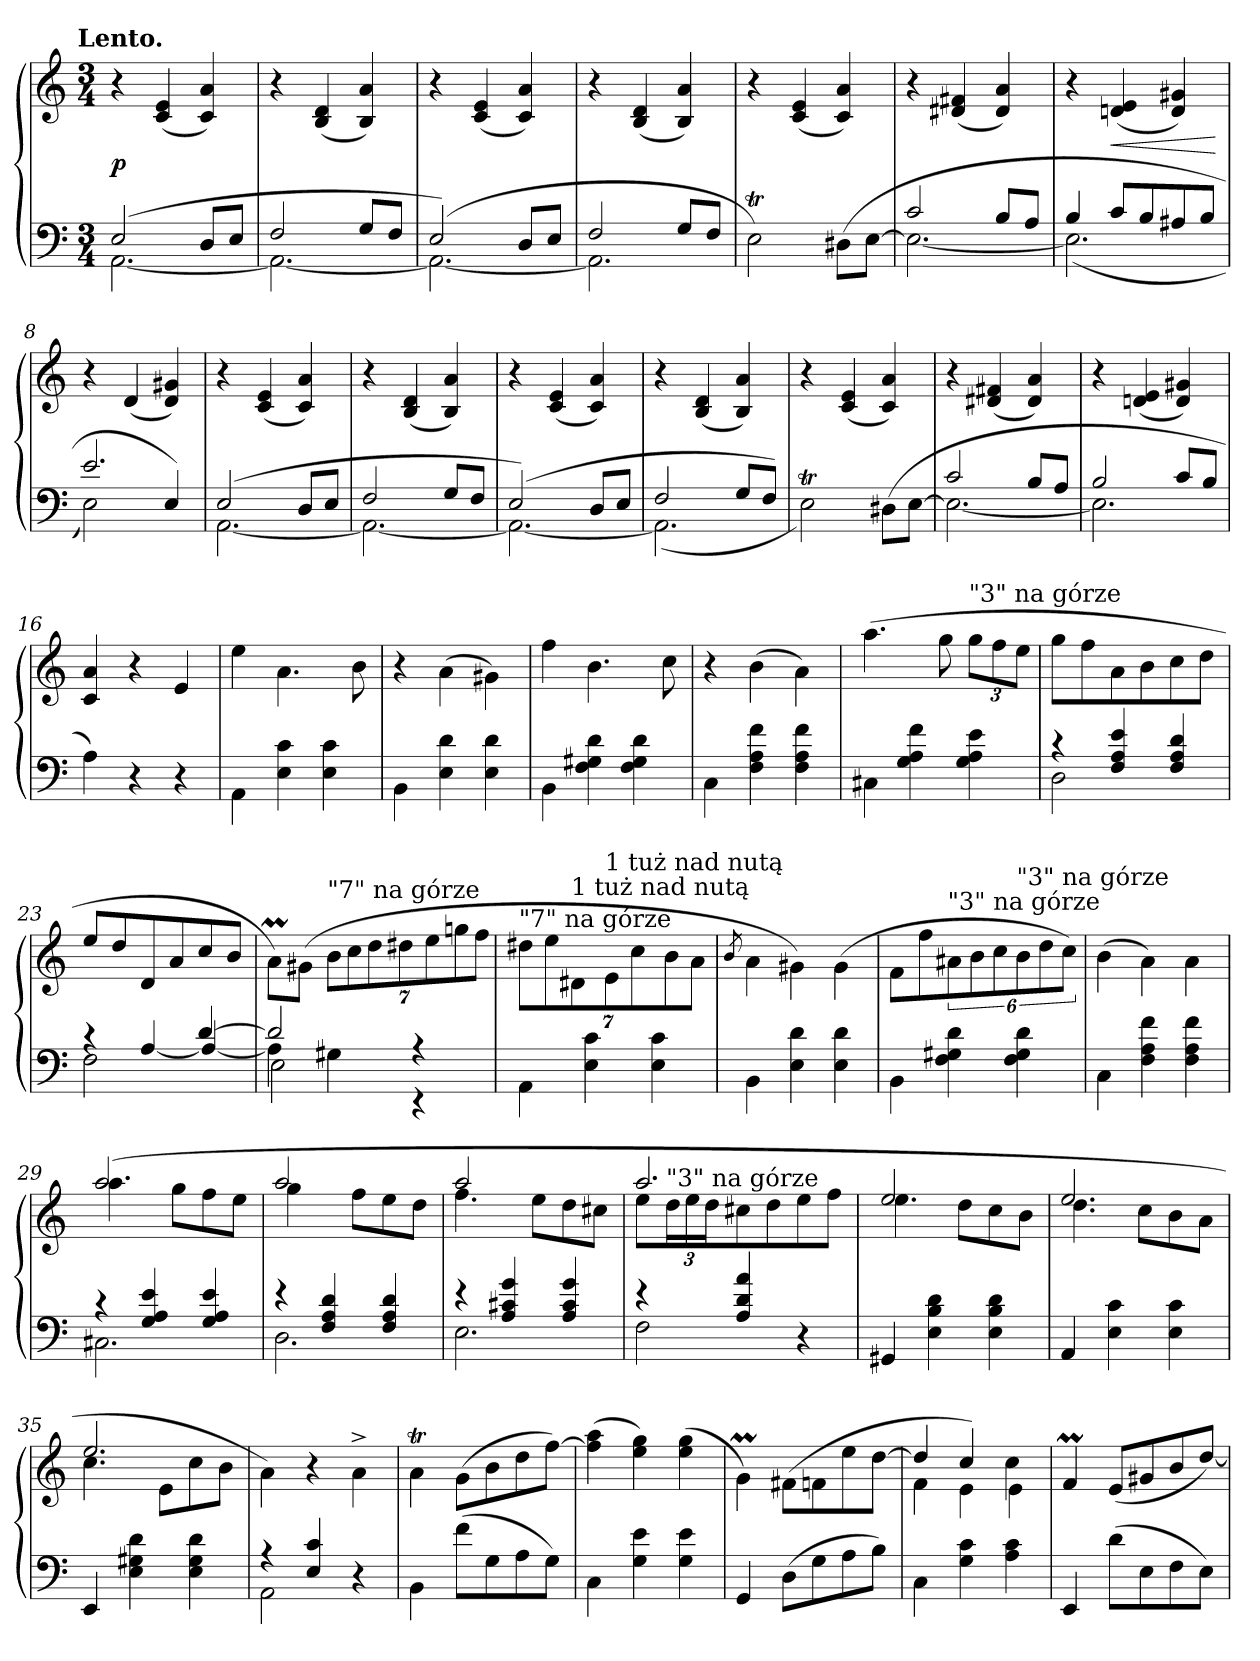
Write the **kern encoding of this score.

**kern	**kern	**dynam
*part1	*part1	*part1
*staff2	*staff1	*staff1/2
*clefF4	*clefG2	*
*k[]	*k[]	*
!!LO:TX:omd:t=Lento.
*M3/4	*M3/4	*
=1	=1	=1
*^	*	*
(>2E	[2.AA	4r	p
.	.	(>4c 4e	.
8DL	.	4c 4a)	.
8EJ	.	.	.
=2	=2	=2	=2
2F	2.AA_	4r	.
.	.	(>4B 4d	.
8GL	.	4B 4a)	.
8FJ	.	.	.
=3	=3	=3	=3
(>2E)	2.AA_	4r	.
.	.	(>4c 4e	.
8DL	.	4c 4a)	.
8EJ	.	.	.
=4	=4	=4	=4
2F	2.AA]	4r	.
.	.	(>4B 4d	.
8GL	.	4B 4a)	.
8FJ	.	.	.
*v	*v	*	*
=5	=5	=5
2Et)	4r	.
.	(>4c 4e	.
(>8D#XL	4c 4a)	.
[8EJ	.	.
=6	=6	=6
*^	*	*
2c	2.E_	4r	.
.	.	(>4d#X 4f#X	.
8BL	.	4d# 4a)	.
8AJ	.	.	.
=7	=7	=7	=7
4B	(<2.E]	4r	.
!	!	!	!LO:HP:b
8cL	.	(>4dn 4e	<
8B	.	.	.
8A#X	.	4d 4g#X)	.
8BJ	.	.	.
*v	*v	*	*
.	.	[
=8	=8	=8
*^	*	*
2.e	2E)	4r	.
.	.	(>4d	.
.	4E/)	4d 4g#X)	.
=9	=9	=9	=9
(>2E	[2.AA	4r	.
.	.	(>4c 4e	.
8DL	.	4c 4a)	.
8EJ	.	.	.
=10	=10	=10	=10
2F	2.AA_	4r	.
.	.	(>4B 4d	.
8GL	.	4B 4a)	.
8FJ	.	.	.
=11	=11	=11	=11
(>2E)	2.AA_	4r	.
.	.	(>4c 4e	.
8DL	.	4c 4a)	.
8EJ	.	.	.
=12	=12	=12	=12
2F	(<2.AA]	4r	.
.	.	(>4B 4d	.
8GL	.	4B 4a)	.
8FJ)	.	.	.
*v	*v	*	*
=13	=13	=13
2Et)	4r	.
.	(>4c 4e	.
(>8D#XL	4c 4a)	.
[8EJ	.	.
=14	=14	=14
*^	*	*
2c	2.E_	4r	.
.	.	(>4d#X 4f#X	.
8BL	.	4d# 4a)	.
8AJ	.	.	.
=15	=15	=15	=15
2B	2.E]	4r	.
.	.	(>4dn 4e	.
8cL	.	4d 4g#X)	.
8BJ	.	.	.
*v	*v	*	*
=16	=16	=16
4A)	4c 4a	.
4r	4r	.
4r	4e	.
=17	=17	=17
4AA\	4ee	.
4E 4c	4.a\	.
4E 4c	.	.
.	8b	.
=18	=18	=18
4BB\	4r	.
4E 4d	(>4a\	.
4E 4d	4g#X\)	.
=19	=19	=19
4BB\	4ff	.
4F 4G#X 4d	4.b	.
4F 4G# 4d	.	.
.	8cc	.
=20	=20	=20
4C\	4r	.
4F 4A 4f	(>4b	.
4F 4A 4f	4a\)	.
=21	=21	=21
4C#X\	(>4.aa	.
4G 4A 4f	.	.
.	8gg	.
!	!LO:TX:a:t="3" na górze	!
4G 4A 4e	12ggL	.
.	12ff	.
.	12eeJ	.
=22	=22	=22
*^	*	*
4rc	2D	8ggL	.
.	.	8ff	.
4F 4A 4e	.	8a	.
.	.	8b	.
4F/ 4A/ 4d/	4ryy	8cc	.
.	.	8ddJ	.
=23	=23	=23	=23
*	*^	*	*
2reyy	4rc	2F\	8eeL	.
.	.	.	8dd	.
.	[4A/	.	8d	.
.	.	.	8a	.
[4d	4A/_	4ryy	8cc	.
.	.	.	8bJ	.
=24	=24	=24	=24	=24
2d]	4A]	2E\	8aM\L)	.
.	.	.	(>8g#XJ	.
!	!	!	!LO:TX:a:t="7" na górze	!
.	4G#X	.	14bL	.
.	.	.	14cc	.
.	.	.	14dd	.
.	.	.	14dd#X	.
4reyy	4r	4rEE	.	.
.	.	.	14ee	.
.	.	.	14ggn	.
.	.	.	14ffJ	.
*v	*v	*v	*	*
=25	=25	=25
!	!LO:TX:a:t="7" na górze	!
4AA\	28%3dd#X\L	.
.	28%3ee	.
!	!LO:TX:a:t=1 tuż nad nutą	!
.	28%3d#X	.
4E 4c	.	.
!	!LO:TX:a:t=1 tuż nad nutą	!
.	28%3e	.
.	28%3cc	.
4E 4c	.	.
.	28%3b	.
.	28%3aJ	.
=26	=26	=26
.	8qb/	.
4BB\	4a\	.
4E 4d	4g#X\)	.
4E 4d	(>4g#\	.
=27	=27	=27
4BB\	8fL	.
.	8ff	.
!	!LO:TX:a:t="3" na górze	!
4F 4G#X 4d	12a#X	.
.	12b	.
.	12cc	.
!	!LO:TX:a:t="3" na górze	!
4F 4G# 4d	12b	.
.	12dd	.
.	12ccJ)	.
=28	=28	=28
4C\	(>4b	.
4F 4A 4f	4a\)	.
4F 4A 4f	4a\	.
=29	=29	=29
*^	*^	*
4rc	2.C#X	(>2aa	4.aa	.
4G 4A 4e	.	.	.	.
.	.	.	8ggL	.
4G 4A 4e	.	4ryy	8ff	.
.	.	.	8eeJ	.
=30	=30	=30	=30	=30
4re	2.D	2aa	4gg	.
4F 4A 4d	.	.	8ryy	.
.	.	.	8ffL	.
4F 4A 4d	.	4ryy	8ee	.
.	.	.	8ddJ	.
=31	=31	=31	=31	=31
4re	2.E	2aa	4.ff	.
4A 4c#X 4g	.	.	.	.
.	.	.	8eeL	.
4A 4c# 4g	.	4ryy	8dd	.
.	.	.	8cc#XJ	.
=32	=32	=32	=32	=32
4re	2F	2.aa	8eeL	.
!	!	!	!LO:TX:a:t="3" na górze	!
.	.	.	24ddL	.
.	.	.	24ee	.
.	.	.	24ddJ	.
4A 4d 4a	.	.	8cc#X	.
.	.	.	8dd	.
4r	4rCCyy	.	8ee	.
.	.	.	8ffJ	.
*v	*v	*	*	*
=33	=33	=33	=33
4GG#X	2ee	4.ee	.
4E 4B 4d	.	.	.
.	.	8ddL	.
4E 4B 4d	4ryy	8cc	.
.	.	8bJ	.
=34	=34	=34	=34
4AA	2.ee	4.dd	.
4E 4c	.	.	.
.	.	8ccL	.
4E 4c	.	8b	.
.	.	8aJ	.
=35	=35	=35	=35
4EE	2.ee	4.cc	.
4E 4G#X 4d	.	.	.
.	.	8eL	.
4E 4G# 4d	.	8cc	.
.	.	8bJ	.
*	*v	*v	*
=36	=36	=36
*^	*	*
4rA	2AA	4a\)	.
4E 4c	.	4r	.
4r	4rCCyy	4a^\	.
*v	*v	*	*
=37	=37	=37
4BB\	4aT\	.
(>8fL	(>8gL	.
8G	8b	.
8A	8dd	.
8GJ)	[8ffJ)	.
=38	=38	=38
4C\	(>4ff] 4aa	.
4G 4e	4ee 4gg)	.
4G 4e	(>4ee 4gg	.
=39	=39	=39
4GG	4gM\)	.
(>8DL	(>8f#X\L	.
8G	8fn	.
8A	8ee	.
8BJ)	[8ddJ	.
=40	=40	=40
*	*^	*
4C\	4dd]	4f	.
4G 4c	4cc)	4e	.
4A 4c	4cc\	4e	.
*	*v	*v	*
=41	=41	=41
4EE	4fM	.
(>8dL	(<8eL	.
8E	8g#X	.
8F	8b	.
8EJ)	[8ddJ)	.
=	=	=
*-	*-	*-
